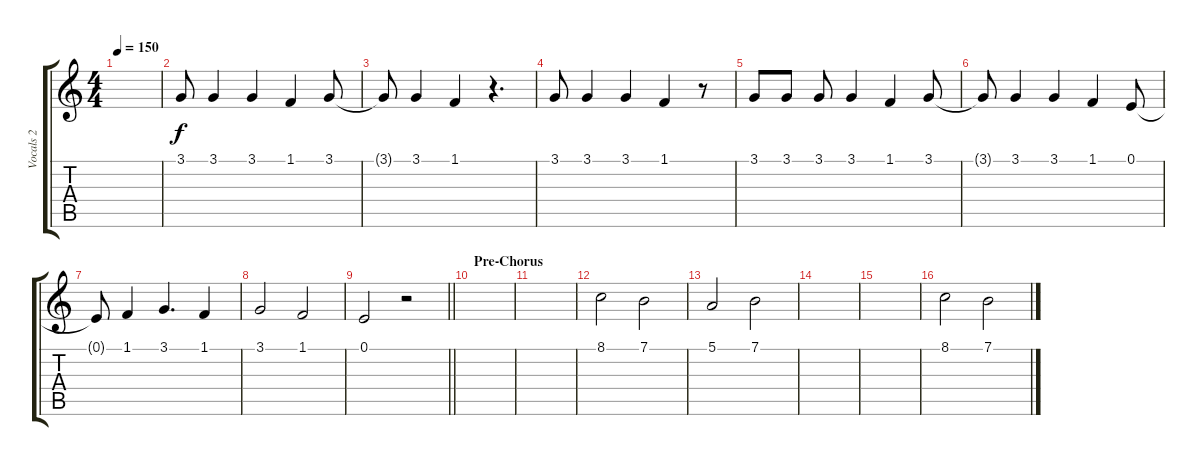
\track ("Vocals 2" "Vocals 2") {instrument bassoon}
\staff {score tabs}
\tuning (E4 B3 G3 D3 A2 E2) {hide}
\ts (4 4)
\tempo 150
\clef g2
\ks c
|
3.1.8 3.1.4 3.1.4 1.1.4 3.1.8 |
3.1{t}.8 3.1.4 1.1.4 r.4{d} |
3.1.8 3.1.4 3.1.4 1.1.4 r.8 |
3.1.8 3.1.8 3.1.8 3.1.4 1.1.4 3.1.8 |
3.1{t}.8 3.1.4 3.1.4 1.1.4 0.1.8 |
0.1{t}.8 1.1.4 3.1.4{d} 1.1.4 |
3.1.2 1.1.2 |
\barLineRight lightlight
0.1.2 r.2 |
\section ("" "Pre-Chorus")
|
|
8.1.2 7.1.2 |
5.1.2 7.1.2 |
|
|
8.1.2 7.1.2
